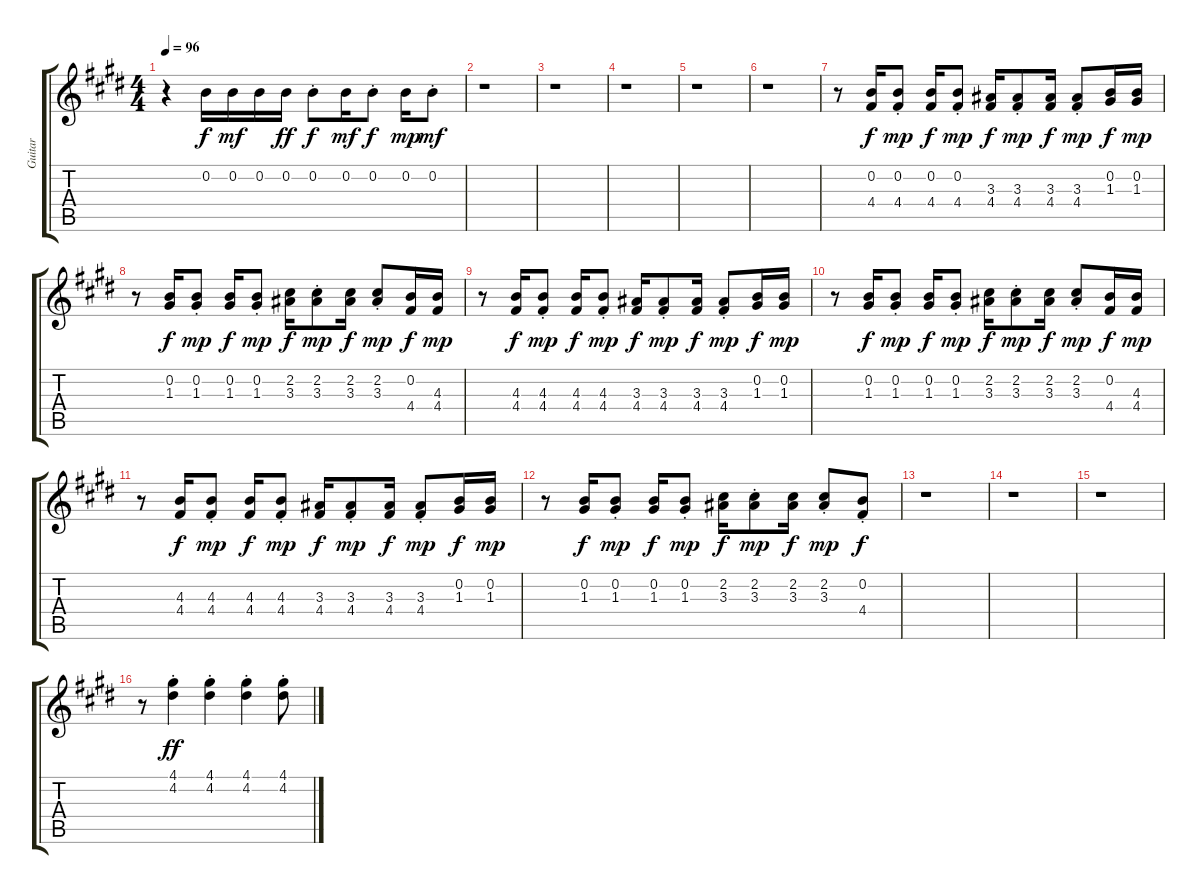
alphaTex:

\track ("Guitar" "Guitar") {instrument electricguitarmuted}
\staff {score tabs}
\tuning (E4 B3 G3 D3 A2 E2) {hide}
\ts (4 4)
\tempo 96
\clef g2
\ks e
r.4{dy mf} 0.2.16{dy f} 0.2.16{dy mf} 0.2.16 0.2.16{dy ff} 0.2{st}.8{dy f} 0.2.16{dy mf} 0.2{st}.8{dy f} 0.2.16{dy mp} 0.2{st}.8{dy mf} |
r.1 |
r.1 |
r.1 |
r.1 |
r.1 |
r.8 (0.2 4.4).16{dy f} (0.2{st} 4.4{st}).8{dy mp} (0.2 4.4).16{dy f} (0.2{st} 4.4{st}).8{dy mp} (3.3 4.4).16{dy f} (3.3{st} 4.4{st}).8{dy mp} (3.3 4.4).16{dy f} (3.3{st} 4.4{st}).8{dy mp} (0.2 1.3).16{dy f} (0.2 1.3).16{dy mp} |
r.8 (0.2 1.3).16{dy f} (0.2{st} 1.3{st}).8{dy mp} (0.2 1.3).16{dy f} (0.2{st} 1.3{st}).8{dy mp} (2.2 3.3).16{dy f} (2.2{st} 3.3{st}).8{dy mp} (2.2 3.3).16{dy f} (2.2{st} 3.3{st}).8{dy mp} (0.2 4.4).16{dy f} (4.3 4.4).16{dy mp} |
r.8 (4.3 4.4).16{dy f} (4.3{st} 4.4{st}).8{dy mp} (4.3 4.4).16{dy f} (4.3{st} 4.4{st}).8{dy mp} (3.3 4.4).16{dy f} (3.3{st} 4.4{st}).8{dy mp} (3.3 4.4).16{dy f} (3.3{st} 4.4{st}).8{dy mp} (0.2 1.3).16{dy f} (0.2 1.3).16{dy mp} |
r.8 (0.2 1.3).16{dy f} (0.2{st} 1.3{st}).8{dy mp} (0.2 1.3).16{dy f} (0.2{st} 1.3{st}).8{dy mp} (2.2 3.3).16{dy f} (2.2{st} 3.3{st}).8{dy mp} (2.2 3.3).16{dy f} (2.2{st} 3.3{st}).8{dy mp} (0.2 4.4).16{dy f} (4.3 4.4).16{dy mp} |
r.8 (4.3 4.4).16{dy f} (4.3{st} 4.4{st}).8{dy mp} (4.3 4.4).16{dy f} (4.3{st} 4.4{st}).8{dy mp} (3.3 4.4).16{dy f} (3.3{st} 4.4{st}).8{dy mp} (3.3 4.4).16{dy f} (3.3{st} 4.4{st}).8{dy mp} (0.2 1.3).16{dy f} (0.2 1.3).16{dy mp} |
r.8 (0.2 1.3).16{dy f} (0.2{st} 1.3{st}).8{dy mp} (0.2 1.3).16{dy f} (0.2{st} 1.3{st}).8{dy mp} (2.2 3.3).16{dy f} (2.2{st} 3.3{st}).8{dy mp} (2.2 3.3).16{dy f} (2.2{st} 3.3{st}).8{dy mp} (0.2{st} 4.4{st}).8{dy f} |
r.1 |
r.1 |
r.1 |
r.8 (4.1{st} 4.2{st}).4{dy ff} (4.1{st} 4.2{st}).4 (4.1{st} 4.2{st}).4 (4.1{st} 4.2{st}).8
